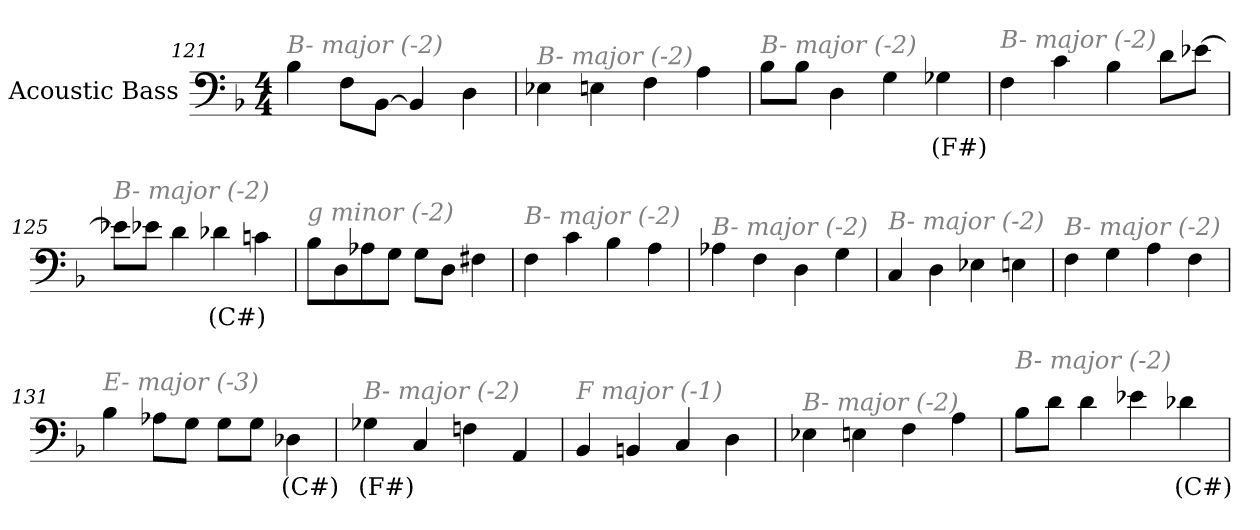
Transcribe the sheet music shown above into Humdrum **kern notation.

**kern	**text
*part1	*part1
*staff1	*staff1
*I"Acoustic Bass	*
*clefF4	*
*ITrd7c12	*
*k[b-]	*
*F:	*
*M4/4	*
=121	=121
!LO:TX:i:color=#808080:t=B- major (-2)	!
4BB-	.
8FFL	.
[8BBB-J	.
4BBB-]	.
4DD	.
=122	=122
!LO:TX:i:color=#808080:t=B- major (-2)	!
4EE-X	.
4EEn	.
4FF	.
4AA	.
=123	=123
!LO:TX:i:color=#808080:t=B- major (-2)	!
8BB-L	.
8BB-J	.
4DD	.
4GG	.
4GG-Xi	(F#)
=124	=124
!LO:TX:i:color=#808080:t=B- major (-2)	!
4FF	.
4C	.
4BB-	.
8DL	.
[8E-XJ	.
=125	=125
!LO:TX:i:color=#808080:t=B- major (-2)	!
8E-XL]	.
8E-XJ	.
4D	.
4D-Xi	(C#)
4Cn	.
=126	=126
!LO:TX:i:color=#808080:t=g minor (-2)	!
8BB-L	.
8DD	.
8AA-X	.
8GGJ	.
8GGL	.
8DDJ	.
4FF#X	.
=127	=127
!LO:TX:i:color=#808080:t=B- major (-2)	!
4FF	.
4C	.
4BB-	.
4AA	.
=128	=128
!LO:TX:i:color=#808080:t=B- major (-2)	!
4AA-X	.
4FF	.
4DD	.
4GG	.
=129	=129
!LO:TX:i:color=#808080:t=B- major (-2)	!
4CC	.
4DD	.
4EE-X	.
4EEn	.
=130	=130
!LO:TX:i:color=#808080:t=B- major (-2)	!
4FF	.
4GG	.
4AA	.
4FF	.
=131	=131
!LO:TX:i:color=#808080:t=E- major (-3)	!
4BB-	.
8AA-XL	.
8GGJ	.
8GGL	.
8GGJ	.
4DD-Xi	(C#)
=132	=132
!LO:TX:i:color=#808080:t=B- major (-2)	!
4GG-Xi	(F#)
4CC	.
4FFn	.
4AAA	.
=133	=133
!LO:TX:i:color=#808080:t=F major (-1)	!
4BBB-	.
4BBBn	.
4CC	.
4DD	.
=134	=134
!LO:TX:i:color=#808080:t=B- major (-2)	!
4EE-X	.
4EEn	.
4FF	.
4AA	.
=135	=135
!LO:TX:i:color=#808080:t=B- major (-2)	!
8BB-L	.
8DJ	.
4D	.
4E-X	.
4D-Xi	(C#)
=	=
*-	*-
